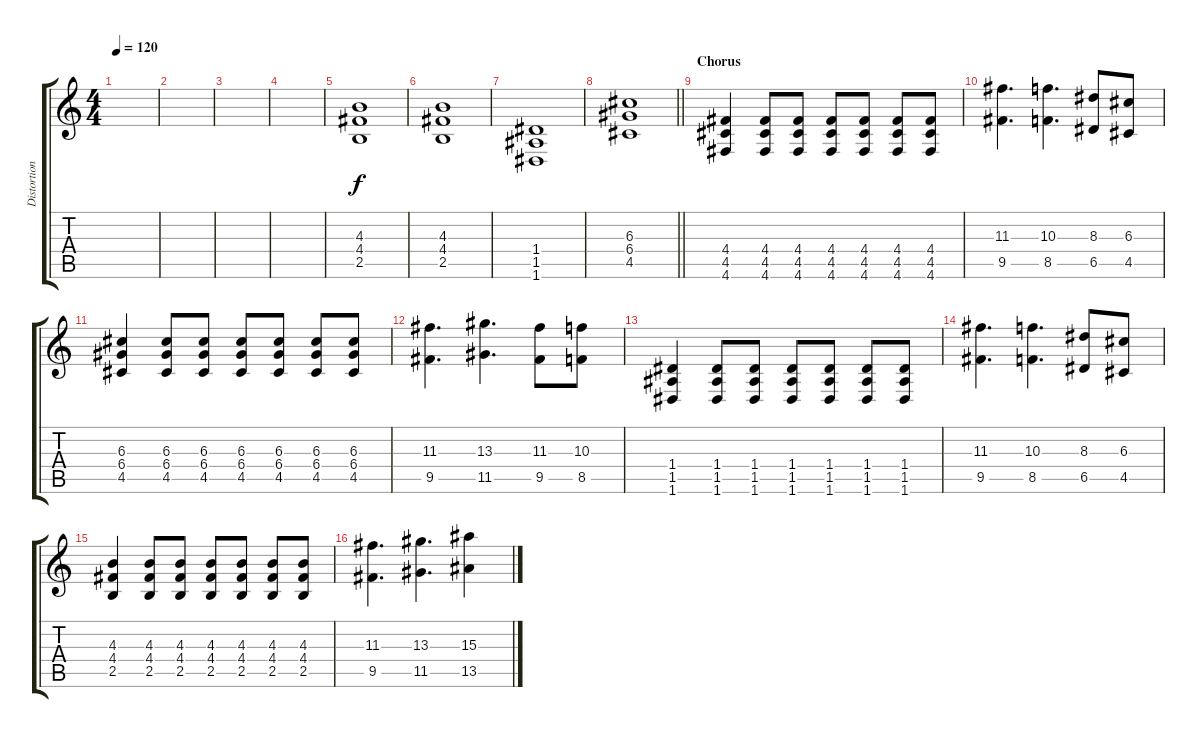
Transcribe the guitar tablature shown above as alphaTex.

\track ("Distortion" "Distortion") {instrument distortionguitar}
\staff {score tabs}
\tuning (E4 B3 G3 D3 A2 D2) {hide}
\ts (4 4)
\tempo 120
\clef g2
\ks c
|
|
|
|
(4.3 4.4 2.5).1 |
(4.3 4.4 2.5).1 |
(1.4 1.5 1.6).1 |
\barLineRight lightlight
(6.3 6.4 4.5).1 |
\section ("" "Chorus")
(4.4 4.5 4.6).4 (4.4 4.5 4.6).8 (4.4 4.5 4.6).8 (4.4 4.5 4.6).8 (4.4 4.5 4.6).8 (4.4 4.5 4.6).8 (4.4 4.5 4.6).8 |
(11.3 9.5).4{d} (10.3 8.5).4{d} (8.3 6.5).8 (6.3 4.5).8 |
(6.3 6.4 4.5).4 (6.3 6.4 4.5).8 (6.3 6.4 4.5).8 (6.3 6.4 4.5).8 (6.3 6.4 4.5).8 (6.3 6.4 4.5).8 (6.3 6.4 4.5).8 |
(11.3 9.5).4{d} (13.3 11.5).4{d} (11.3 9.5).8 (10.3 8.5).8 |
(1.4 1.5 1.6).4 (1.4 1.5 1.6).8 (1.4 1.5 1.6).8 (1.4 1.5 1.6).8 (1.4 1.5 1.6).8 (1.4 1.5 1.6).8 (1.4 1.5 1.6).8 |
(11.3 9.5).4{d} (10.3 8.5).4{d} (8.3 6.5).8 (6.3 4.5).8 |
(4.3 4.4 2.5).4 (4.3 4.4 2.5).8 (4.3 4.4 2.5).8 (4.3 4.4 2.5).8 (4.3 4.4 2.5).8 (4.3 4.4 2.5).8 (4.3 4.4 2.5).8 |
(11.3 9.5).4{d} (13.3 11.5).4{d} (15.3 13.5).4
